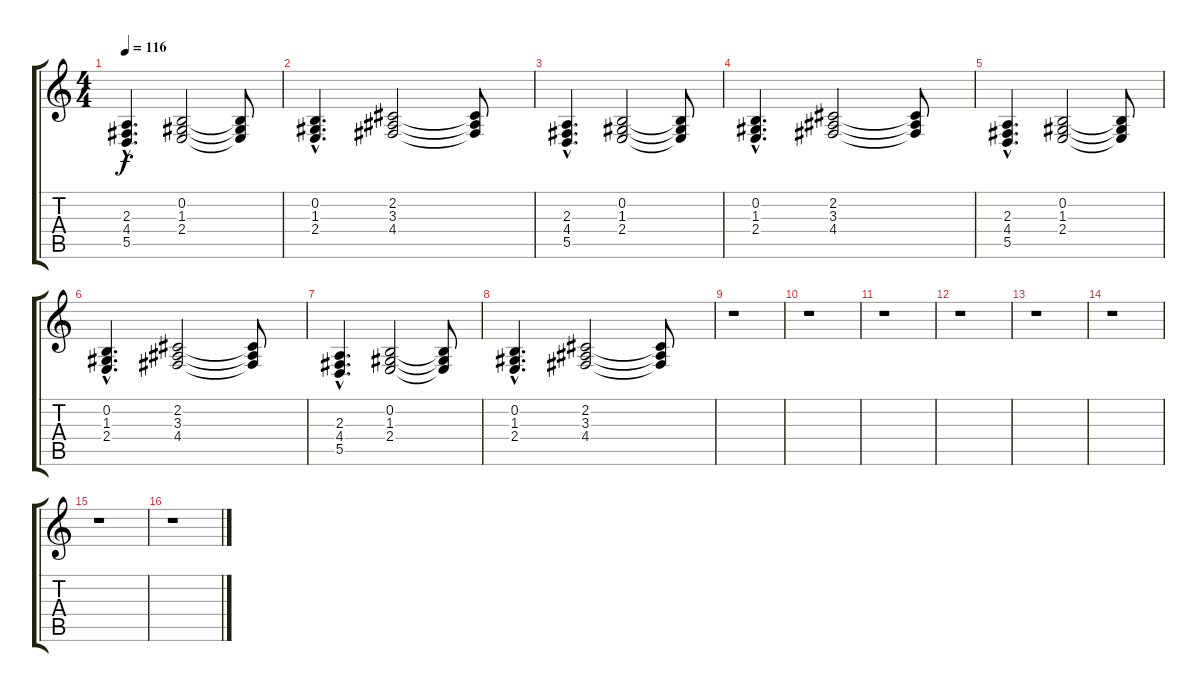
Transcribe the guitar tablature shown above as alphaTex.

\track "" {instrument pad8sweep}
\staff {score tabs}
\tuning (E4 B3 G3 D3 A2 E2) {hide}
\ts (4 4)
\tempo 116
\clef g2
\ks c
(2.3{hac} 4.4{hac} 5.5{hac}).4{d dy f} (0.2 1.3 2.4).2 (0.2{t} 1.3{t} 2.4{t}).8 |
(0.2{hac} 1.3{hac} 2.4{hac}).4{d} (2.2 3.3 4.4).2 (2.2{t} 3.3{t} 4.4{t}).8 |
(2.3{hac} 4.4{hac} 5.5{hac}).4{d} (0.2 1.3 2.4).2 (0.2{t} 1.3{t} 2.4{t}).8 |
(0.2{hac} 1.3{hac} 2.4{hac}).4{d} (2.2 3.3 4.4).2 (2.2{t} 3.3{t} 4.4{t}).8 |
(2.3{hac} 4.4{hac} 5.5{hac}).4{d} (0.2 1.3 2.4).2 (0.2{t} 1.3{t} 2.4{t}).8 |
(0.2{hac} 1.3{hac} 2.4{hac}).4{d} (2.2 3.3 4.4).2 (2.2{t} 3.3{t} 4.4{t}).8 |
(2.3{hac} 4.4{hac} 5.5{hac}).4{d} (0.2 1.3 2.4).2 (0.2{t} 1.3{t} 2.4{t}).8 |
(0.2{hac} 1.3{hac} 2.4{hac}).4{d} (2.2 3.3 4.4).2 (2.2{t} 3.3{t} 4.4{t}).8 |
r.1 |
r.1 |
r.1 |
r.1 |
r.1 |
r.1 |
r.1 |
r.1
